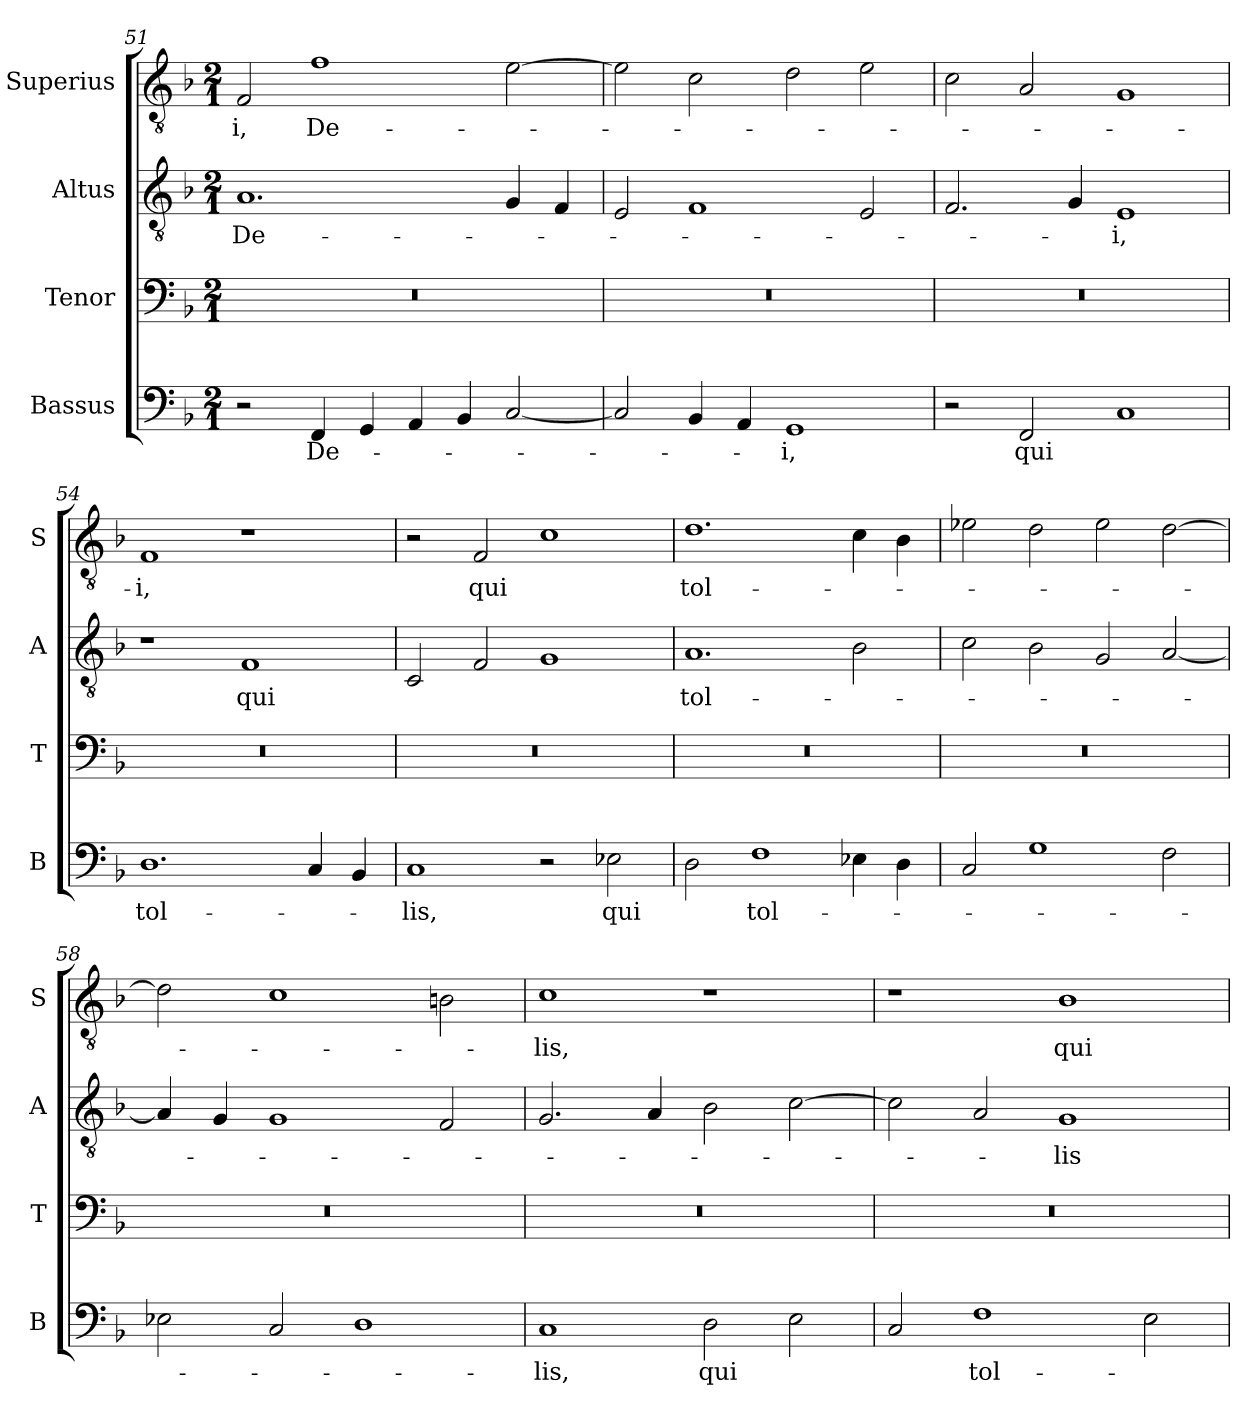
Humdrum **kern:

**kern	**text	**kern	**kern	**text	**kern	**text
*part4	*part4	*part3	*part2	*part2	*part1	*part1
*staff4	*staff4	*staff3	*staff2	*staff2	*staff1	*staff1
*I"Bassus	*	*I"Tenor	*I"Altus	*	*I"Superius	*
*I'B	*	*I'T	*I'A	*	*I'S	*
*clefF4	*	*clefF4	*clefGv2	*	*clefGv2	*
*k[b-]	*	*k[b-]	*k[b-]	*	*k[b-]	*
*M2/1	*	*M2/1	*M2/1	*	*M2/1	*
=51	=51	=51	=51	=51	=51	=51
!	!	!	!	!LO:LY:i	!	!LO:LY:i
2r	.	0r	1.A	De-	2F	-i,
!	!	!	!	!	!	!LO:LY:i
4FF	De-	.	.	.	1f	De-
4GG	.	.	.	.	.	.
4AA	.	.	.	.	.	.
4BB-	.	.	.	.	.	.
[2C	.	.	4G	.	[2e	.
.	.	.	4F	.	.	.
=52	=52	=52	=52	=52	=52	=52
2C]	.	0r	2E	.	2e]	.
4BB-	.	.	1F	.	2c	.
4AA	.	.	.	.	.	.
1GG	-i,	.	.	.	2d	.
.	.	.	2E	.	2e	.
=53	=53	=53	=53	=53	=53	=53
2r	.	0r	2.F	.	2c	.
2FF	qui	.	.	.	2A	.
.	.	.	4G	.	.	.
!	!	!	!	!LO:LY:i	!	!
1C	.	.	1E	-i,	1G	.
=54	=54	=54	=54	=54	=54	=54
!	!LO:LY:i	!	!	!	!	!
1.D	tol-	0r	1r	.	1F	-i,
.	.	.	1F	qui	1r	.
4C	.	.	.	.	.	.
4BB-	.	.	.	.	.	.
=55	=55	=55	=55	=55	=55	=55
!	!LO:LY:i	!	!	!	!	!
1C	-lis,	0r	2C	.	2r	.
!	!	!	!	!	!	!LO:LY:i
.	.	.	2F	.	2F	qui
2r	.	.	1G	.	1c	.
!	!LO:LY:i	!	!	!	!	!
2E-X	qui	.	.	.	.	.
=56	=56	=56	=56	=56	=56	=56
!	!	!	!	!	!	!LO:LY:i
2D	.	0r	1.A	tol-	1.d	tol-
!	!LO:LY:i	!	!	!	!	!
1F	tol-	.	.	.	.	.
4E-X	.	.	2B-	.	4c	.
4D	.	.	.	.	4B-	.
=57	=57	=57	=57	=57	=57	=57
2C	.	0r	2c	.	2e-X	.
1G	.	.	2B-	.	2d	.
.	.	.	2G	.	2e-	.
2F	.	.	[2A	.	[2d	.
=58	=58	=58	=58	=58	=58	=58
2E-X	.	0r	4A]	.	2d]	.
.	.	.	4G	.	.	.
2C	.	.	1G	.	1c	.
1D	.	.	.	.	.	.
.	.	.	2F	.	2Bn	.
=59	=59	=59	=59	=59	=59	=59
!	!LO:LY:i	!	!	!	!	!LO:LY:i
1C	-lis,	0r	2.G	.	1c	-lis,
.	.	.	4A	.	.	.
!	!LO:LY:i	!	!	!	!	!
2D	qui	.	2B-	.	1r	.
2E	.	.	[2c	.	.	.
=60	=60	=60	=60	=60	=60	=60
2C	.	0r	2c]	.	1r	.
1F	tol-	.	2A	.	.	.
.	.	.	1G	-lis	1B-	qui
2E	.	.	.	.	.	.
=	=	=	=	=	=	=
*-	*-	*-	*-	*-	*-	*-
